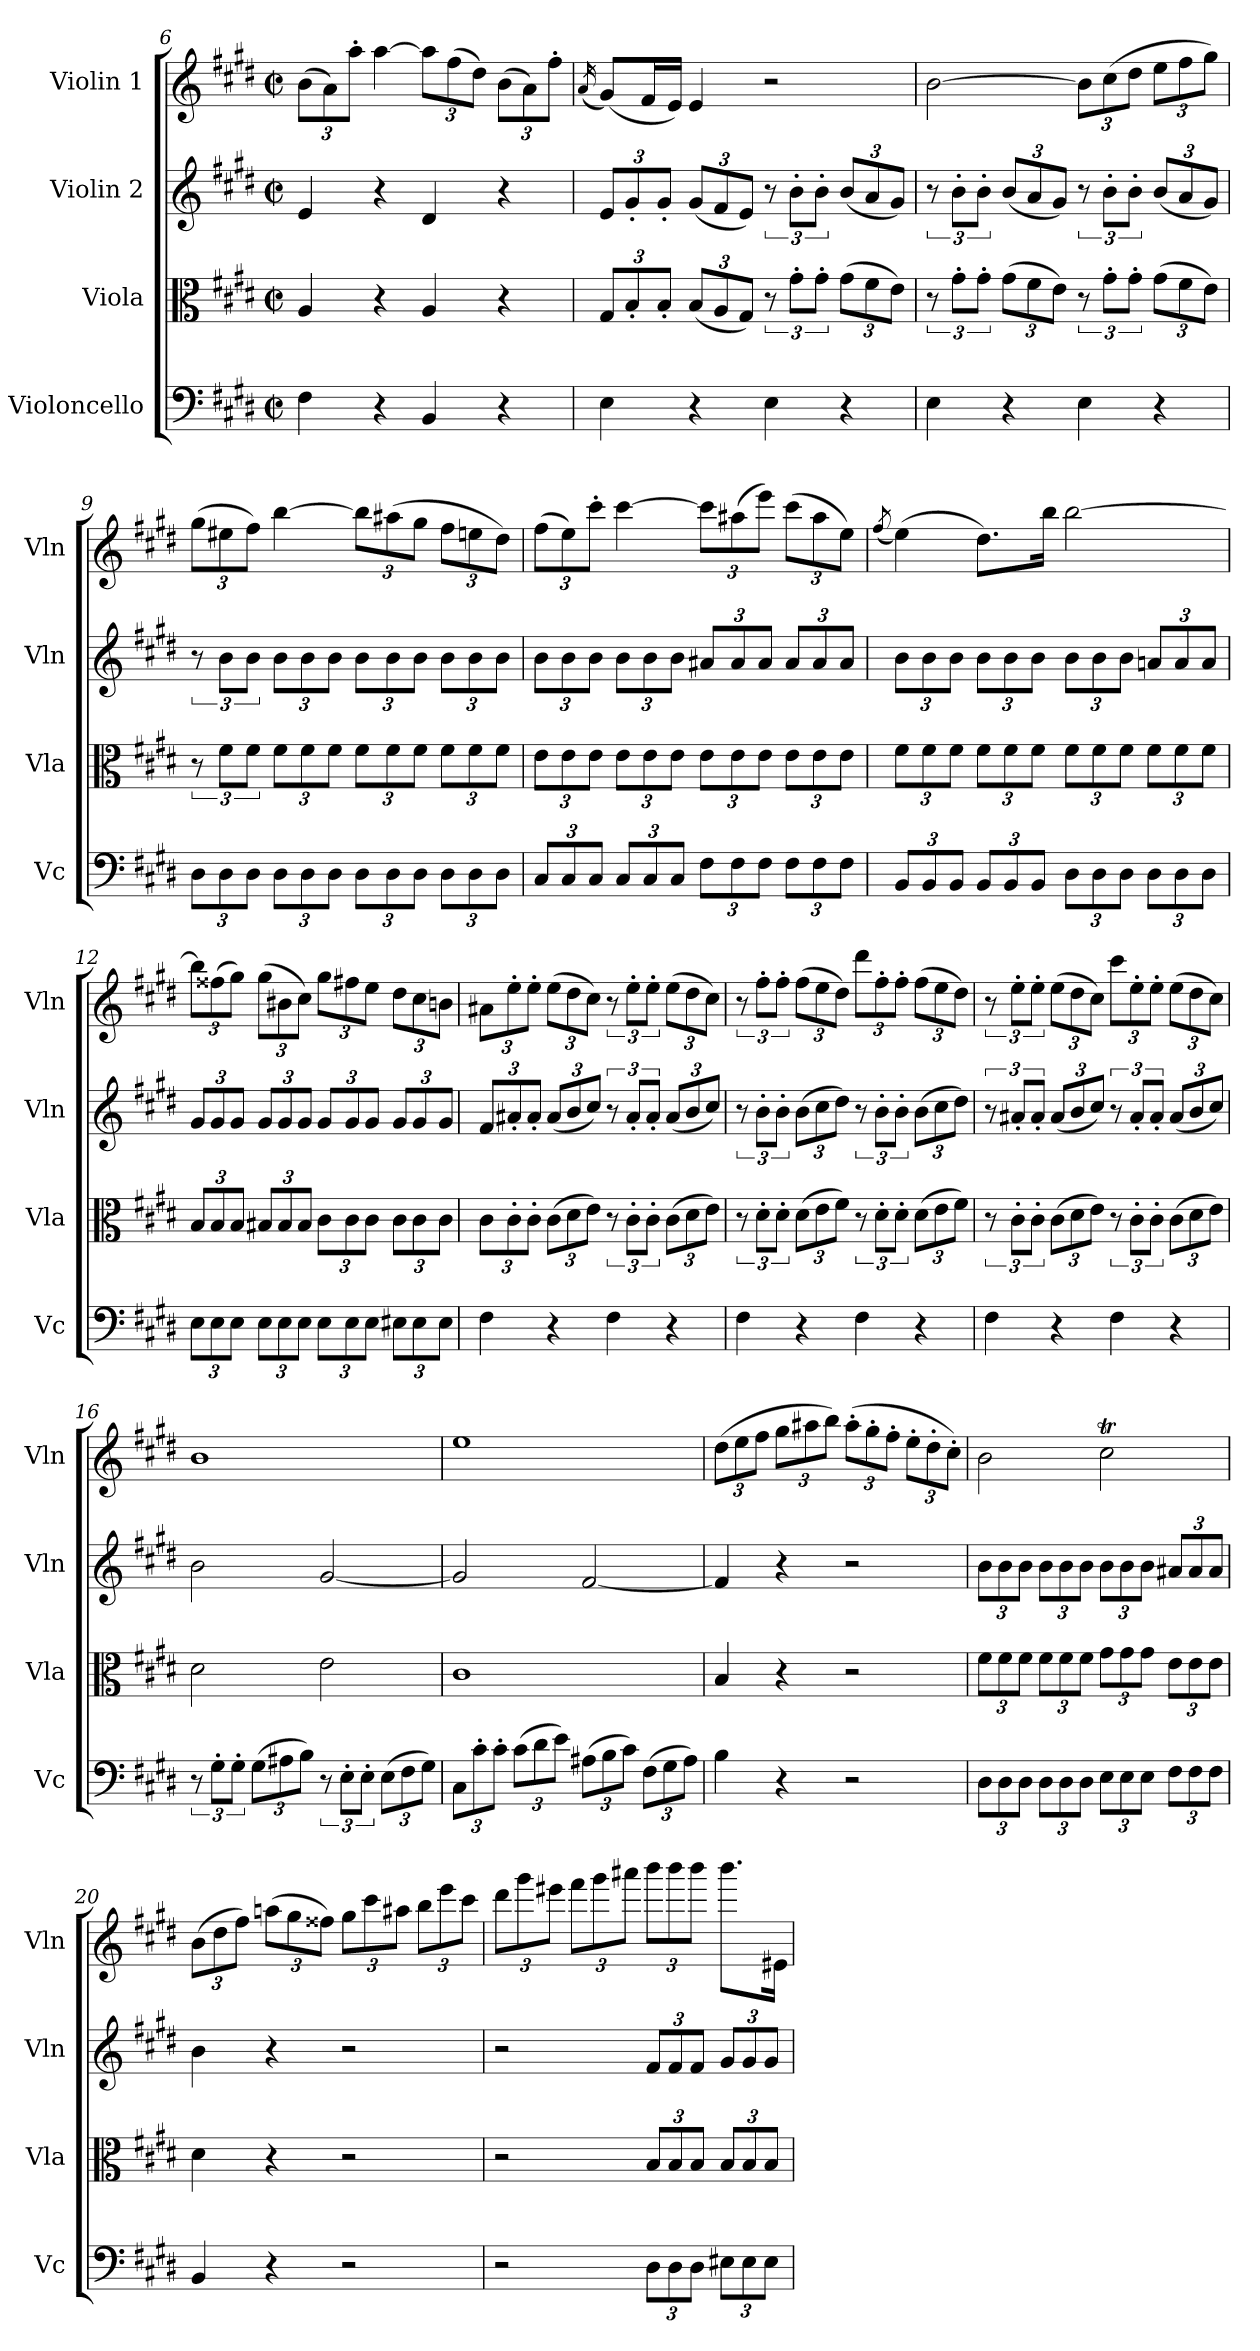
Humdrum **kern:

**kern	**kern	**kern	**kern
*part4	*part3	*part2	*part1
*staff4	*staff3	*staff2	*staff1
*I"Violoncello	*I"Viola	*I"Violin 2	*I"Violin 1
*I'Vc	*I'Vla	*I'Vln	*I'Vln
!!LO:LB:g=z
*clefF4	*clefC3	*clefG2	*clefG2
*k[f#c#g#d#]	*k[f#c#g#d#]	*k[f#c#g#d#]	*k[f#c#g#d#]
*M2/2	*M2/2	*M2/2	*M2/2
*met(c|)	*met(c|)	*met(c|)	*met(c|)
*	*	*	*Xbrackettup
=6	=6	=6	=6
4F#\	4A/	4e/	(12b\L
.	.	.	12a\)
.	.	.	12aa'\J
4r	4r	4r	[4aa\
4BB/	4A/	4d#/	12aa\L]
.	.	.	(12ff#\
.	.	.	12dd#\J)
4r	4r	4r	(12b\L
.	.	.	12a\)
.	.	.	12ff#'\J
=7	=7	=7	=7
.	.	.	(16qa/
*	*Xbrackettup	*Xbrackettup	*
4E\	12G#/L	12e/L	(8g#/L)
.	12B'/	12g#'/	.
.	.	.	16f#/L
.	12B'/J	12g#'/J	.
.	.	.	16e/JJ)
4r	(12B/L	(12g#/L	4e/
.	12A/	12f#/	.
.	12G#/J)	12e/J)	.
*	*brackettup	*brackettup	*
4E\	12r	12r	2r
.	12g#'\L	12b'\L	.
.	12g#'\J	12b'\J	.
*	*Xbrackettup	*Xbrackettup	*
4r	(12g#\L	(12b/L	.
.	12f#\	12a/	.
.	12e\J)	12g#/J)	.
=8	=8	=8	=8
*	*brackettup	*brackettup	*
4E\	12r	12r	[2b\
.	12g#'\L	12b'\L	.
.	12g#'\J	12b'\J	.
*	*Xbrackettup	*Xbrackettup	*
4r	(12g#\L	(12b/L	.
.	12f#\	12a/	.
.	12e\J)	12g#/J)	.
*	*brackettup	*brackettup	*
4E\	12r	12r	12b\L]
.	12g#'\L	12b'\L	(12cc#\
.	12g#'\J	12b'\J	12dd#\J
*	*Xbrackettup	*Xbrackettup	*
4r	(12g#\L	(12b/L	12ee\L
.	12f#\	12a/	12ff#\
.	12e\J)	12g#/J)	12gg#\J)
!!LO:LB:g=z
=9	=9	=9	=9
*	*brackettup	*brackettup	*
12D#\L	12r	12r	(12gg#\L
12D#\	12f#\L	12b\L	12ee#X\
12D#\J	12f#\J	12b\J	12ff#\J)
*Xbrackettup	*Xbrackettup	*Xbrackettup	*
12D#\L	12f#\L	12b\L	[4bb\
12D#\	12f#\	12b\	.
12D#\J	12f#\J	12b\J	.
*brackettup	*brackettup	*brackettup	*
12D#\L	12f#\L	12b\L	12bb\L]
12D#\	12f#\	12b\	(12aa#X\
12D#\J	12f#\J	12b\J	12gg#\J
*Xbrackettup	*Xbrackettup	*Xbrackettup	*
12D#\L	12f#\L	12b\L	12ff#\L
12D#\	12f#\	12b\	12een\
12D#\J	12f#\J	12b\J	12dd#\J)
=10	=10	=10	=10
*	*brackettup	*brackettup	*
12C#/L	12e\L	12b\L	(12ff#\L
12C#/	12e\	12b\	12ee\)
12C#/J	12e\J	12b\J	12ccc#'\J
*	*Xbrackettup	*Xbrackettup	*
12C#/L	12e\L	12b\L	[4ccc#\
12C#/	12e\	12b\	.
12C#/J	12e\J	12b\J	.
*brackettup	*brackettup	*	*
12F#\L	12e\L	12a#X/L	12ccc#\L]
12F#\	12e\	12a#/	(12aa#X\
12F#\J	12e\J	12a#/J	12eee\J)
*Xbrackettup	*Xbrackettup	*	*
12F#\L	12e\L	12a#/L	(12ccc#\L
12F#\	12e\	12a#/	12aa#\
12F#\J	12e\J	12a#/J	12ee\J)
=11	=11	=11	=11
.	.	.	(8qff#/
*	*brackettup	*brackettup	*
12BB/L	12f#\L	12b\L	(4ee\)
12BB/	12f#\	12b\	.
12BB/J	12f#\J	12b\J	.
*	*Xbrackettup	*Xbrackettup	*
12BB/L	12f#\L	12b\L	8.dd#\L)
12BB/	12f#\	12b\	.
12BB/J	12f#\J	12b\J	.
.	.	.	16bb\Jk
*brackettup	*brackettup	*brackettup	*
12D#\L	12f#\L	12b\L	[2bb\
12D#\	12f#\	12b\	.
12D#\J	12f#\J	12b\J	.
*Xbrackettup	*Xbrackettup	*Xbrackettup	*
12D#\L	12f#\L	12an/L	.
12D#\	12f#\	12a/	.
12D#\J	12f#\J	12a/J	.
!!LO:PB:g=z
=12	=12	=12	=12
*brackettup	*	*	*
12E\L	12B/L	12g#/L	12bb\L]
12E\	12B/	12g#/	(12ff##X\
12E\J	12B/J	12g#/J	12gg#\J)
*Xbrackettup	*	*	*
12E\L	12B#X/L	12g#/L	(12gg#\L
12E\	12B#/	12g#/	12b#X\
12E\J	12B#/J	12g#/J	12cc#\J)
*brackettup	*brackettup	*	*brackettup
12E\L	12c#\L	12g#/L	12gg#\L
12E\	12c#\	12g#/	12ff#X\
12E\J	12c#\J	12g#/J	12ee\J
*Xbrackettup	*Xbrackettup	*	*Xbrackettup
12E#X\L	12c#\L	12g#/L	12dd#\L
12E#\	12c#\	12g#/	12cc#\
12E#\J	12c#\J	12g#/J	12bn\J
=13	=13	=13	=13
*	*brackettup	*	*brackettup
4F#\	12c#\L	12f#/L	12a#X\L
.	12c#'\	12a#X'/	12ee'\
.	12c#'\J	12a#'/J	12ee'\J
*	*Xbrackettup	*	*Xbrackettup
4r	(12c#\L	(12a#/L	(12ee\L
.	12d#\	12b/	12dd#\
.	12e\J)	12cc#/J)	12cc#\J)
*	*brackettup	*brackettup	*brackettup
4F#\	12r	12r	12r
.	12c#'\L	12a#'/L	12ee'\L
.	12c#'\J	12a#'/J	12ee'\J
*	*Xbrackettup	*Xbrackettup	*Xbrackettup
4r	(12c#\L	(12a#/L	(12ee\L
.	12d#\	12b/	12dd#\
.	12e\J)	12cc#/J)	12cc#\J)
=14	=14	=14	=14
*	*brackettup	*brackettup	*brackettup
4F#\	12r	12r	12r
.	12d#'\L	12b'\L	12ff#'\L
.	12d#'\J	12b'\J	12ff#'\J
*	*Xbrackettup	*Xbrackettup	*Xbrackettup
4r	(12d#\L	(12b\L	(12ff#\L
.	12e\	12cc#\	12ee\
.	12f#\J)	12dd#\J)	12dd#\J)
*	*brackettup	*brackettup	*brackettup
4F#\	12r	12r	12ddd#\L
.	12d#'\L	12b'\L	12ff#'\
.	12d#'\J	12b'\J	12ff#'\J
*	*Xbrackettup	*Xbrackettup	*Xbrackettup
4r	(12d#\L	(12b\L	(12ff#\L
.	12e\	12cc#\	12ee\
.	12f#\J)	12dd#\J)	12dd#\J)
!!LO:LB:g=z
=15	=15	=15	=15
*	*brackettup	*brackettup	*brackettup
4F#\	12r	12r	12r
.	12c#'\L	12a#X'/L	12ee'\L
.	12c#'\J	12a#'/J	12ee'\J
*	*Xbrackettup	*Xbrackettup	*Xbrackettup
4r	(12c#\L	(12a#/L	(12ee\L
.	12d#\	12b/	12dd#\
.	12e\J)	12cc#/J)	12cc#\J)
*	*brackettup	*brackettup	*brackettup
4F#\	12r	12r	12ccc#\L
.	12c#'\L	12a#'/L	12ee'\
.	12c#'\J	12a#'/J	12ee'\J
*	*Xbrackettup	*Xbrackettup	*Xbrackettup
4r	(12c#\L	(12a#/L	(12ee\L
.	12d#\	12b/	12dd#\
.	12e\J)	12cc#/J)	12cc#\J)
=16	=16	=16	=16
*brackettup	*	*	*
12r	2d#\	2b\	1b
12G#'\L	.	.	.
12G#'\J	.	.	.
*Xbrackettup	*	*	*
(12G#\L	.	.	.
12A#X\	.	.	.
12B\J)	.	.	.
*brackettup	*	*	*
12r	2e\	[2g#/	.
12E'\L	.	.	.
12E'\J	.	.	.
*Xbrackettup	*	*	*
(12E\L	.	.	.
12F#\	.	.	.
12G#\J)	.	.	.
=17	=17	=17	=17
*brackettup	*	*	*
12C#\L	1c#	2g#/]	1ee
12c#'\	.	.	.
12c#'\J	.	.	.
*Xbrackettup	*	*	*
(12c#\L	.	.	.
12d#\	.	.	.
12e\J)	.	.	.
*brackettup	*	*	*
(12A#X\L	.	[2f#/	.
12B\	.	.	.
12c#\J)	.	.	.
*Xbrackettup	*	*	*
(12F#\L	.	.	.
12G#\	.	.	.
12A#\J)	.	.	.
!!LO:LB:g=z
=18	=18	=18	=18
*	*	*	*brackettup
4B\	4B/	4f#/]	(12dd#\L
.	.	.	12ee\
.	.	.	12ff#\J
*	*	*	*Xbrackettup
4r	4r	4r	12gg#\L
.	.	.	12aa#X\
.	.	.	12bb\J)
*	*	*	*brackettup
2r	2r	2r	(12aa#'\L
.	.	.	12gg#'\
.	.	.	12ff#'\J
*	*	*	*Xbrackettup
.	.	.	12ee'\L
.	.	.	12dd#'\
.	.	.	12cc#'\J)
=19	=19	=19	=19
*brackettup	*brackettup	*brackettup	*
12D#\L	12f#\L	12b\L	2b\
12D#\	12f#\	12b\	.
12D#\J	12f#\J	12b\J	.
*Xbrackettup	*Xbrackettup	*Xbrackettup	*
12D#\L	12f#\L	12b\L	.
12D#\	12f#\	12b\	.
12D#\J	12f#\J	12b\J	.
*brackettup	*brackettup	*brackettup	*
12E\L	12g#\L	12b\L	2cc#T\
12E\	12g#\	12b\	.
12E\J	12g#\J	12b\J	.
*Xbrackettup	*Xbrackettup	*Xbrackettup	*
12F#\L	12e\L	12a#X/L	.
12F#\	12e\	12a#/	.
12F#\J	12e\J	12a#/J	.
=20	=20	=20	=20
*	*	*	*brackettup
4BB/	4d#\	4b\	(12b\L
.	.	.	12dd#\
.	.	.	12ff#\J)
*	*	*	*Xbrackettup
4r	4r	4r	(12aan\L
.	.	.	12gg#\
.	.	.	12ff##X\J)
*	*	*	*brackettup
2r	2r	2r	12gg#\L
.	.	.	12ccc#\
.	.	.	12aa#X\J
*	*	*	*Xbrackettup
.	.	.	12bb\L
.	.	.	12eee\
.	.	.	12ccc#\J
!!LO:LB:g=z
=21	=21	=21	=21
*	*	*	*brackettup
2r	2r	2r	12ddd#\L
.	.	.	12ggg#\
.	.	.	12eee#X\J
*	*	*	*Xbrackettup
.	.	.	12fff#\L
.	.	.	12ggg#\
.	.	.	12aaa#X\J
*	*	*	*brackettup
12D#\L	12B/L	12f#/L	12bbb\L
12D#\	12B/	12f#/	12bbb\
12D#\J	12B/J	12f#/J	12bbb\J
12E#X\L	12B/L	12g#/L	8.bbb\L
12E#\	12B/	12g#/	.
12E#\J	12B/J	12g#/J	.
.	.	.	16e#X\Jk
=	=	=	=
*-	*-	*-	*-
